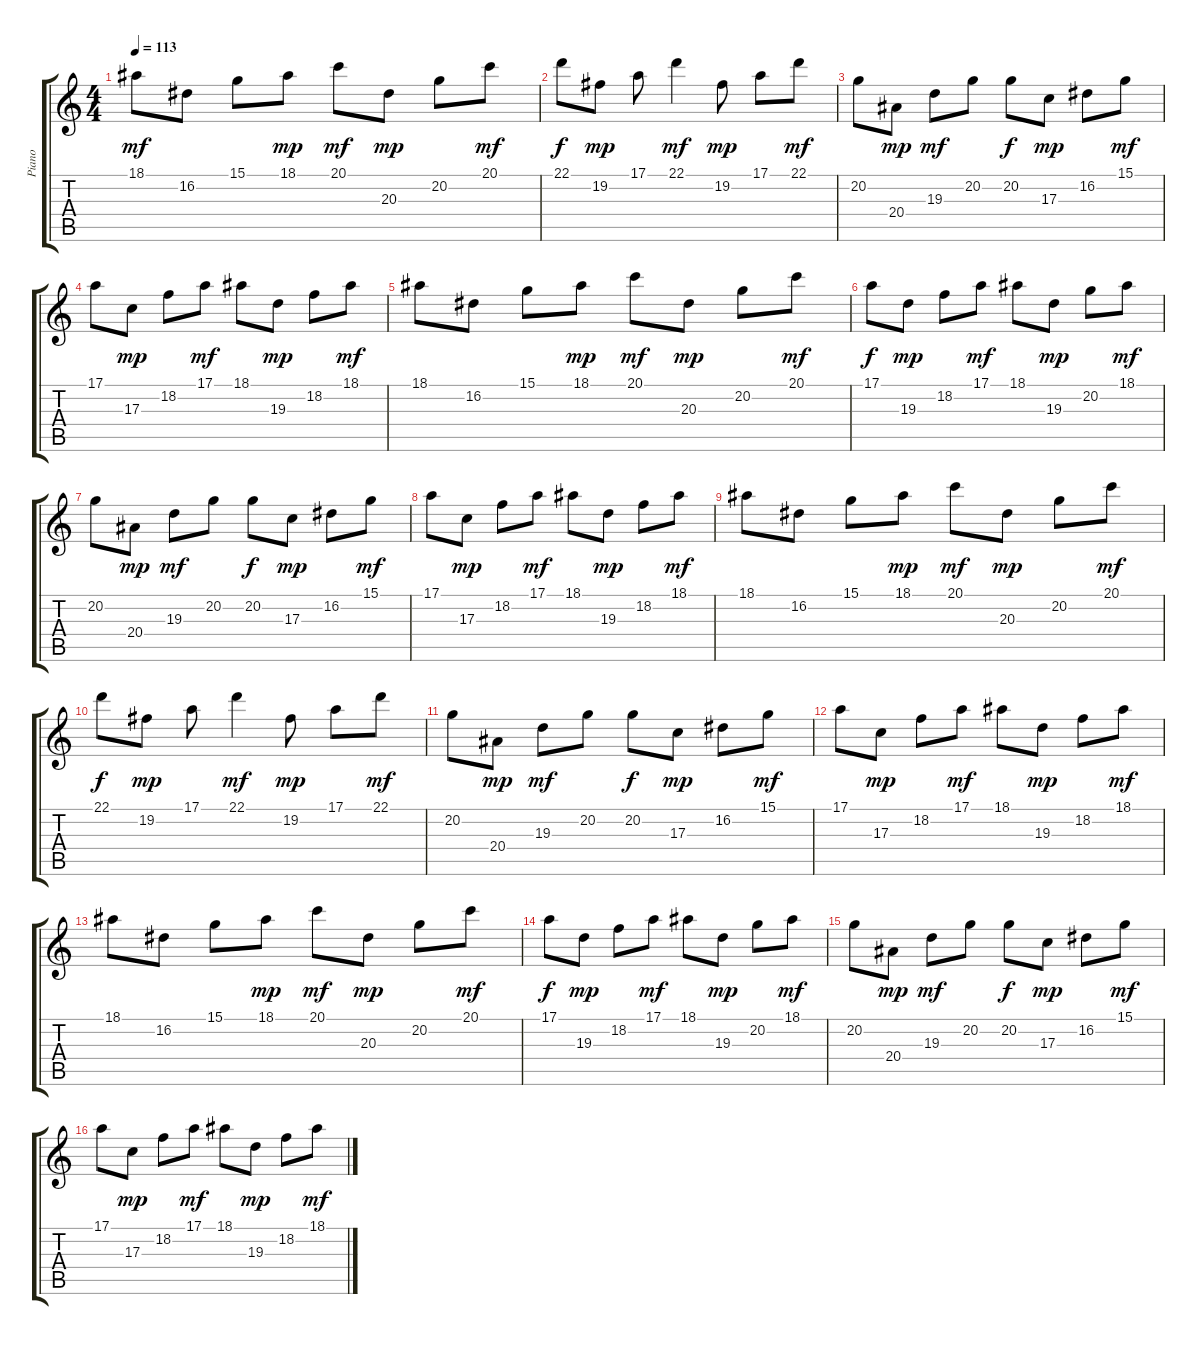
\track ("Piano" "Piano") {instrument acousticgrandpiano}
\staff {score tabs}
\tuning (E4 B3 G3 D3 A2 E2) {hide}
\ts (4 4)
\tempo 113
\clef g2
\ks c
18.1.8{dy mf} 16.2.8 15.1.8 18.1.8{dy mp} 20.1.8{dy mf} 20.3.8{dy mp} 20.2.8 20.1.8{dy mf} |
22.1.8{dy f} 19.2.8{dy mp} 17.1.8 22.1.4{dy mf} 19.2.8{dy mp} 17.1.8 22.1.8{dy mf} |
20.2.8 20.4.8{dy mp} 19.3.8{dy mf} 20.2.8 20.2.8{dy f} 17.3.8{dy mp} 16.2.8 15.1.8{dy mf} |
17.1.8 17.3.8{dy mp} 18.2.8 17.1.8{dy mf} 18.1.8 19.3.8{dy mp} 18.2.8 18.1.8{dy mf} |
18.1.8 16.2.8 15.1.8 18.1.8{dy mp} 20.1.8{dy mf} 20.3.8{dy mp} 20.2.8 20.1.8{dy mf} |
17.1.8{dy f} 19.3.8{dy mp} 18.2.8 17.1.8{dy mf} 18.1.8 19.3.8{dy mp} 20.2.8 18.1.8{dy mf} |
20.2.8 20.4.8{dy mp} 19.3.8{dy mf} 20.2.8 20.2.8{dy f} 17.3.8{dy mp} 16.2.8 15.1.8{dy mf} |
17.1.8 17.3.8{dy mp} 18.2.8 17.1.8{dy mf} 18.1.8 19.3.8{dy mp} 18.2.8 18.1.8{dy mf} |
18.1.8 16.2.8 15.1.8 18.1.8{dy mp} 20.1.8{dy mf} 20.3.8{dy mp} 20.2.8 20.1.8{dy mf} |
22.1.8{dy f} 19.2.8{dy mp} 17.1.8 22.1.4{dy mf} 19.2.8{dy mp} 17.1.8 22.1.8{dy mf} |
20.2.8 20.4.8{dy mp} 19.3.8{dy mf} 20.2.8 20.2.8{dy f} 17.3.8{dy mp} 16.2.8 15.1.8{dy mf} |
17.1.8 17.3.8{dy mp} 18.2.8 17.1.8{dy mf} 18.1.8 19.3.8{dy mp} 18.2.8 18.1.8{dy mf} |
18.1.8 16.2.8 15.1.8 18.1.8{dy mp} 20.1.8{dy mf} 20.3.8{dy mp} 20.2.8 20.1.8{dy mf} |
17.1.8{dy f} 19.3.8{dy mp} 18.2.8 17.1.8{dy mf} 18.1.8 19.3.8{dy mp} 20.2.8 18.1.8{dy mf} |
20.2.8 20.4.8{dy mp} 19.3.8{dy mf} 20.2.8 20.2.8{dy f} 17.3.8{dy mp} 16.2.8 15.1.8{dy mf} |
17.1.8 17.3.8{dy mp} 18.2.8 17.1.8{dy mf} 18.1.8 19.3.8{dy mp} 18.2.8 18.1.8{dy mf}
